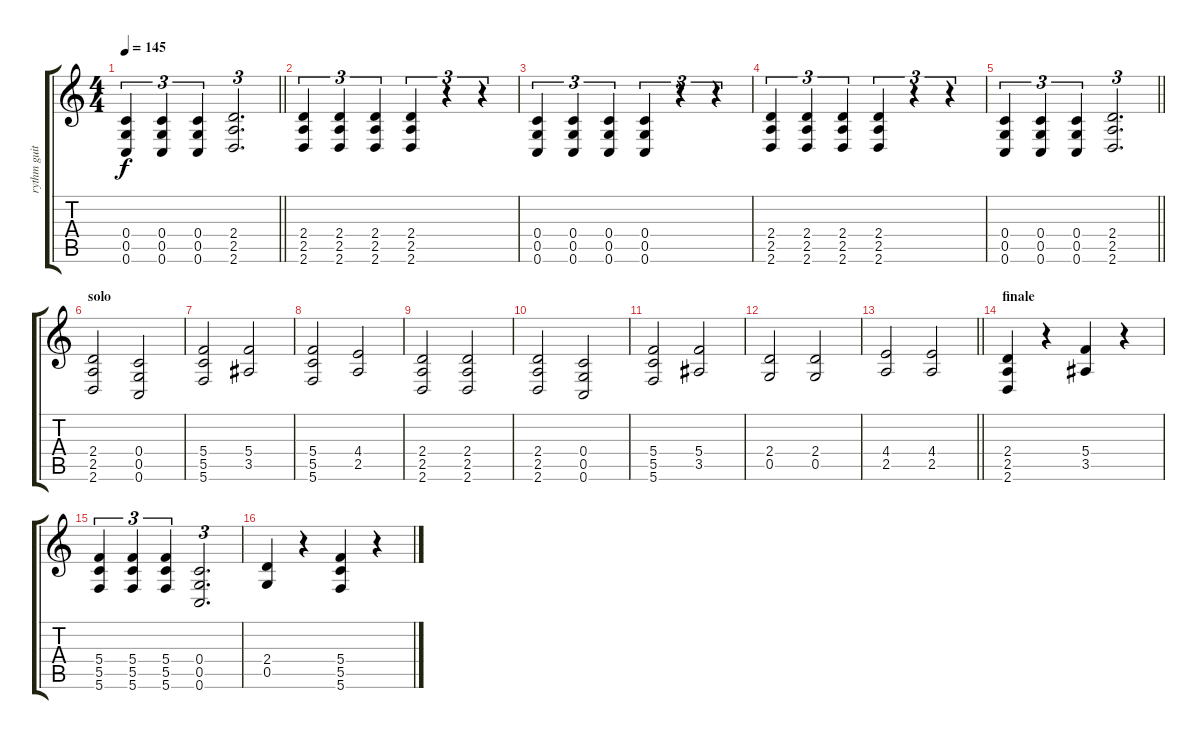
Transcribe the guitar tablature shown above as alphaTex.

\track ("rythm guitar" "rythm guit") {instrument distortionguitar}
\staff {score tabs}
\tuning (D4 A3 F3 C3 G2 C2) {hide}
\ts (4 4)
\tempo 145
\clef g2
\barLineRight lightlight
\ks c
(0.4 0.5 0.6).4{tu (3 2) dy f} (0.4 0.5 0.6).4{tu (3 2)} (0.4 0.5 0.6).4{tu (3 2)} (2.4 2.5 2.6).2{d tu (3 2)} |
(2.4 2.5 2.6).4{tu (3 2)} (2.4 2.5 2.6).4{tu (3 2)} (2.4 2.5 2.6).4{tu (3 2)} (2.4 2.5 2.6).4{tu (3 2)} r.4{tu (3 2)} r.4{tu (3 2)} |
(0.4 0.5 0.6).4{tu (3 2)} (0.4 0.5 0.6).4{tu (3 2)} (0.4 0.5 0.6).4{tu (3 2)} (0.4 0.5 0.6).4{tu (3 2)} r.4{tu (3 2)} r.4{tu (3 2)} |
(2.4 2.5 2.6).4{tu (3 2)} (2.4 2.5 2.6).4{tu (3 2)} (2.4 2.5 2.6).4{tu (3 2)} (2.4 2.5 2.6).4{tu (3 2)} r.4{tu (3 2)} r.4{tu (3 2)} |
\barLineRight lightlight
(0.4 0.5 0.6).4{tu (3 2)} (0.4 0.5 0.6).4{tu (3 2)} (0.4 0.5 0.6).4{tu (3 2)} (2.4 2.5 2.6).2{d tu (3 2)} |
\section ("" "solo")
(2.4 2.5 2.6).2 (0.4 0.5 0.6).2 |
(5.4 5.5 5.6).2 (5.4 3.5).2 |
(5.4 5.5 5.6).2 (4.4 2.5).2 |
(2.4 2.5 2.6).2 (2.4 2.5 2.6).2 |
(2.4 2.5 2.6).2 (0.4 0.5 0.6).2 |
(5.4 5.5 5.6).2 (5.4 3.5).2 |
(2.4 0.5).2 (2.4 0.5).2 |
\barLineRight lightlight
(4.4 2.5).2 (4.4 2.5).2 |
\section ("" "finale")
(2.4 2.5 2.6).4 r.4 (5.4 3.5).4 r.4 |
(5.4 5.5 5.6).4{tu (3 2)} (5.4 5.5 5.6).4{tu (3 2)} (5.4 5.5 5.6).4{tu (3 2)} (0.4 0.5 0.6).2{d tu (3 2)} |
(2.4 0.5).4 r.4 (5.4 5.5 5.6).4 r.4
